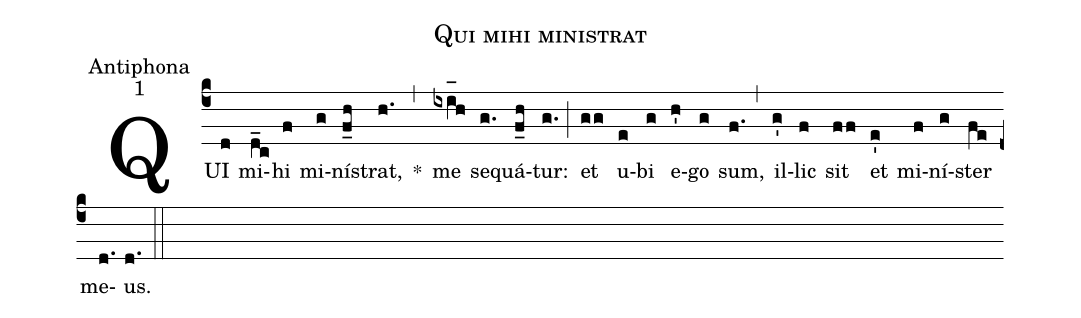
name:Qui mihi ministrat;
office-part:Antiphona;
mode:1;
%%
(c4) QUI(d) mi(d_c)hi(f) mi(g)ní(f_h)strat,(h.) *(,) me(ixi_[oh:h]h) se(g.)quá(f_h)tur:(g.) (;) et(gg) u(e)bi(g) e(h')go(g) sum,(f.) (,) il(g')lic(f) sit(ff) et(e') mi(f)ní(g)ster(fe) me(d.)us.(d.) (::)

%<eu>E(h) u(h) o(g) u(f) a(gh) e.</eu>(gf..) (::)
